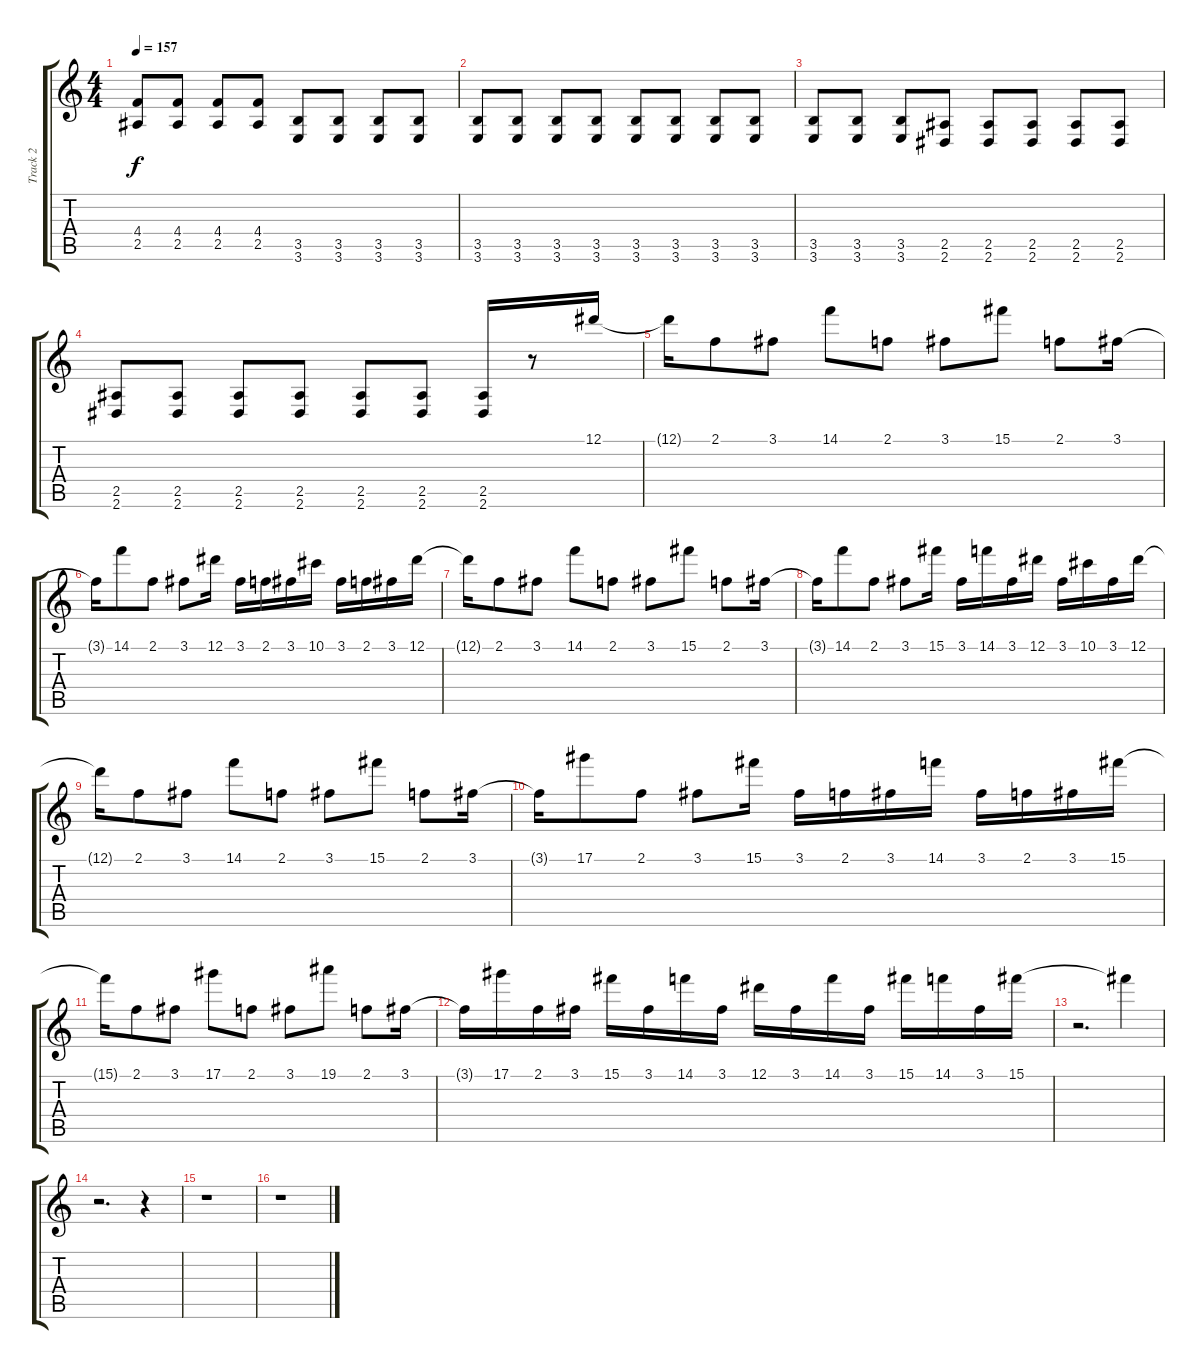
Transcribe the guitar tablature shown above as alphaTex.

\track ("Track 2" "Track 2") {instrument distortionguitar}
\staff {score tabs}
\tuning (Eb4 Bb3 Gb3 Db3 Ab2 Db2) {hide}
\ts (4 4)
\tempo 157
\clef g2
\ks c
(4.4 2.5).8{dy f} (4.4 2.5).8 (4.4 2.5).8 (4.4 2.5).8 (3.5 3.6).8 (3.5 3.6).8 (3.5 3.6).8 (3.5 3.6).8 |
(3.5 3.6).8 (3.5 3.6).8 (3.5 3.6).8 (3.5 3.6).8 (3.5 3.6).8 (3.5 3.6).8 (3.5 3.6).8 (3.5 3.6).8 |
(3.5 3.6).8 (3.5 3.6).8 (3.5 3.6).8 (2.5 2.6).8 (2.5 2.6).8 (2.5 2.6).8 (2.5 2.6).8 (2.5 2.6).8 |
(2.5 2.6).8 (2.5 2.6).8 (2.5 2.6).8 (2.5 2.6).8 (2.5 2.6).8 (2.5 2.6).8 (2.5 2.6).16 r.8 12.1.16 |
12.1{t}.16 2.1.8 3.1.8 14.1.8 2.1.8 3.1.8 15.1.8 2.1.8 3.1.16 |
3.1{t}.16 14.1.8 2.1.8 3.1.8 12.1.16 3.1.16 2.1.16 3.1.16 10.1.16 3.1.16 2.1.16 3.1.16 12.1.16 |
12.1{t}.16 2.1.8 3.1.8 14.1.8 2.1.8 3.1.8 15.1.8 2.1.8 3.1.16 |
3.1{t}.16 14.1.8 2.1.8 3.1.8 15.1.16 3.1.16 14.1.16 3.1.16 12.1.16 3.1.16 10.1.16 3.1.16 12.1.16 |
12.1{t}.16 2.1.8 3.1.8 14.1.8 2.1.8 3.1.8 15.1.8 2.1.8 3.1.16 |
3.1{t}.16 17.1.8 2.1.8 3.1.8 15.1.16 3.1.16 2.1.16 3.1.16 14.1.16 3.1.16 2.1.16 3.1.16 15.1.16 |
15.1{t}.16 2.1.8 3.1.8 17.1.8 2.1.8 3.1.8 19.1.8 2.1.8 3.1.16 |
3.1{t}.16 17.1.16 2.1.16 3.1.16 15.1.16 3.1.16 14.1.16 3.1.16 12.1.16 3.1.16 14.1.16 3.1.16 15.1.16 14.1.16 3.1.16 15.1.16 |
r.2{d} 15.1{t}.4 |
r.2{d} r.4 |
r.1 |
r.1
